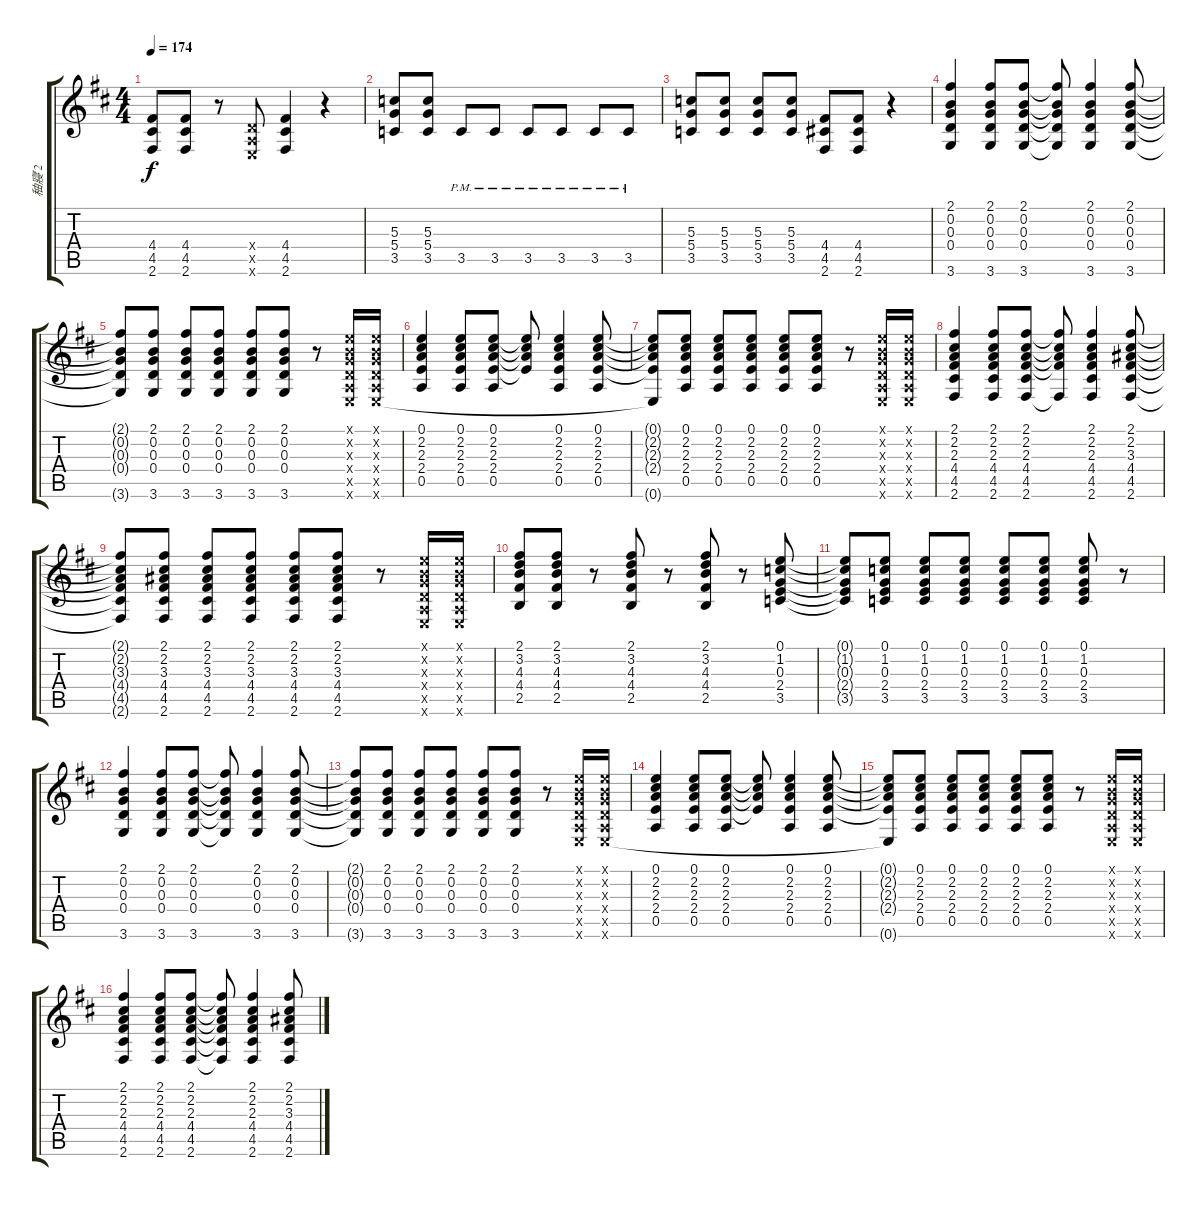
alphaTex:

\track ("秞寢 2" "秞寢 2") {instrument distortionguitar}
\staff {score tabs}
\tuning (E4 B3 G3 D3 A2 E2) {hide}
\ts (4 4)
\tempo 174
\clef g2
\ks d
(4.4{t} 4.5{t} 2.6{t}).8{dy f} (4.4 4.5 2.6).8 r.8 (0.4{x} 0.5{x} 0.6{x}).8 (4.4 4.5 2.6).4 r.4 |
(5.3 5.4 3.5).8 (5.3 5.4 3.5).8 3.5{pm}.8 3.5{pm}.8 3.5{pm}.8 3.5{pm}.8 3.5{pm}.8 3.5{pm}.8 |
(5.3 5.4 3.5).8 (5.3 5.4 3.5).8 (5.3 5.4 3.5).8 (5.3 5.4 3.5).8 (4.4 4.5 2.6).8 (4.4 4.5 2.6).8 r.4 |
(2.1 0.2 0.3 0.4 3.6).4 (2.1 0.2 0.3 0.4 3.6).8 (2.1 0.2 0.3 0.4 3.6).8 (2.1{t} 0.2{t} 0.3{t} 0.4{t} 3.6{t}).8 (2.1 0.2 0.3 0.4 3.6).4 (2.1 0.2 0.3 0.4 3.6).8 |
(2.1{t} 0.2{t} 0.3{t} 0.4{t} 3.6{t}).8 (2.1 0.2 0.3 0.4 3.6).8 (2.1 0.2 0.3 0.4 3.6).8 (2.1 0.2 0.3 0.4 3.6).8 (2.1 0.2 0.3 0.4 3.6).8 (2.1 0.2 0.3 0.4 3.6).8 r.8 (0.1{x} 0.2{x} 0.3{x} 0.4{x} 0.5{x} 0.6{x}).16 (0.1{x} 0.2{x} 0.3{x} 0.4{x} 0.5{x} 0.6{x}).16 |
(0.1 2.2 2.3 2.4 0.5).4 (0.1 2.2 2.3 2.4 0.5).8 (0.1 2.2 2.3 2.4 0.5).8 (0.1{t} 2.2{t} 2.3{t} 2.4{t}).8 (0.1 2.2 2.3 2.4 0.5).4 (0.1 2.2 2.3 2.4 0.5).8 |
(0.1{t} 2.2{t} 2.3{t} 2.4{t} 0.6{t}).8 (0.1 2.2 2.3 2.4 0.5).8 (0.1 2.2 2.3 2.4 0.5).8 (0.1 2.2 2.3 2.4 0.5).8 (0.1 2.2 2.3 2.4 0.5).8 (0.1 2.2 2.3 2.4 0.5).8 r.8 (0.1{x} 0.2{x} 0.3{x} 0.4{x} 0.5{x} 0.6{x}).16 (0.1{x} 0.2{x} 0.3{x} 0.4{x} 0.5{x} 0.6{x}).16 |
(2.1 2.2 2.3 4.4 4.5 2.6).4 (2.1 2.2 2.3 4.4 4.5 2.6).8 (2.1 2.2 2.3 4.4 4.5 2.6).8 (2.1{t} 2.2{t} 2.3{t} 4.4{t} 2.6{t}).8 (2.1 2.2 2.3 4.4 4.5 2.6).4 (2.1 2.2 3.3 4.4 4.5 2.6).8 |
(2.1{t} 2.2{t} 3.3{t} 4.4{t} 4.5{t} 2.6{t}).8 (2.1 2.2 3.3 4.4 4.5 2.6).8 (2.1 2.2 3.3 4.4 4.5 2.6).8 (2.1 2.2 3.3 4.4 4.5 2.6).8 (2.1 2.2 3.3 4.4 4.5 2.6).8 (2.1 2.2 3.3 4.4 4.5 2.6).8 r.8 (0.1{x} 0.2{x} 0.3{x} 0.4{x} 0.5{x} 0.6{x}).16 (0.1{x} 0.2{x} 0.3{x} 0.4{x} 0.5{x} 0.6{x}).16 |
(2.1 3.2 4.3 4.4 2.5).8 (2.1 3.2 4.3 4.4 2.5).8 r.8 (2.1 3.2 4.3 4.4 2.5).8 r.8 (2.1 3.2 4.3 4.4 2.5).8 r.8 (0.1 1.2 0.3 2.4 3.5).8 |
(0.1{t} 1.2{t} 0.3{t} 2.4{t} 3.5{t}).8 (0.1 1.2 0.3 2.4 3.5).8 (0.1 1.2 0.3 2.4 3.5).8 (0.1 1.2 0.3 2.4 3.5).8 (0.1 1.2 0.3 2.4 3.5).8 (0.1 1.2 0.3 2.4 3.5).8 (0.1 1.2 0.3 2.4 3.5).8 r.8 |
(2.1 0.2 0.3 0.4 3.6).4 (2.1 0.2 0.3 0.4 3.6).8 (2.1 0.2 0.3 0.4 3.6).8 (2.1{t} 0.2{t} 0.3{t} 0.4{t} 3.6{t}).8 (2.1 0.2 0.3 0.4 3.6).4 (2.1 0.2 0.3 0.4 3.6).8 |
(2.1{t} 0.2{t} 0.3{t} 0.4{t} 3.6{t}).8 (2.1 0.2 0.3 0.4 3.6).8 (2.1 0.2 0.3 0.4 3.6).8 (2.1 0.2 0.3 0.4 3.6).8 (2.1 0.2 0.3 0.4 3.6).8 (2.1 0.2 0.3 0.4 3.6).8 r.8 (0.1{x} 0.2{x} 0.3{x} 0.4{x} 0.5{x} 0.6{x}).16 (0.1{x} 0.2{x} 0.3{x} 0.4{x} 0.5{x} 0.6{x}).16 |
(0.1 2.2 2.3 2.4 0.5).4 (0.1 2.2 2.3 2.4 0.5).8 (0.1 2.2 2.3 2.4 0.5).8 (0.1{t} 2.2{t} 2.3{t} 2.4{t}).8 (0.1 2.2 2.3 2.4 0.5).4 (0.1 2.2 2.3 2.4 0.5).8 |
(0.1{t} 2.2{t} 2.3{t} 2.4{t} 0.6{t}).8 (0.1 2.2 2.3 2.4 0.5).8 (0.1 2.2 2.3 2.4 0.5).8 (0.1 2.2 2.3 2.4 0.5).8 (0.1 2.2 2.3 2.4 0.5).8 (0.1 2.2 2.3 2.4 0.5).8 r.8 (0.1{x} 0.2{x} 0.3{x} 0.4{x} 0.5{x} 0.6{x}).16 (0.1{x} 0.2{x} 0.3{x} 0.4{x} 0.5{x} 0.6{x}).16 |
(2.1 2.2 2.3 4.4 4.5 2.6).4 (2.1 2.2 2.3 4.4 4.5 2.6).8 (2.1 2.2 2.3 4.4 4.5 2.6).8 (2.1{t} 2.2{t} 2.3{t} 4.4{t} 4.5{t} 2.6{t}).8 (2.1 2.2 2.3 4.4 4.5 2.6).4 (2.1 2.2 3.3 4.4 4.5 2.6).8
